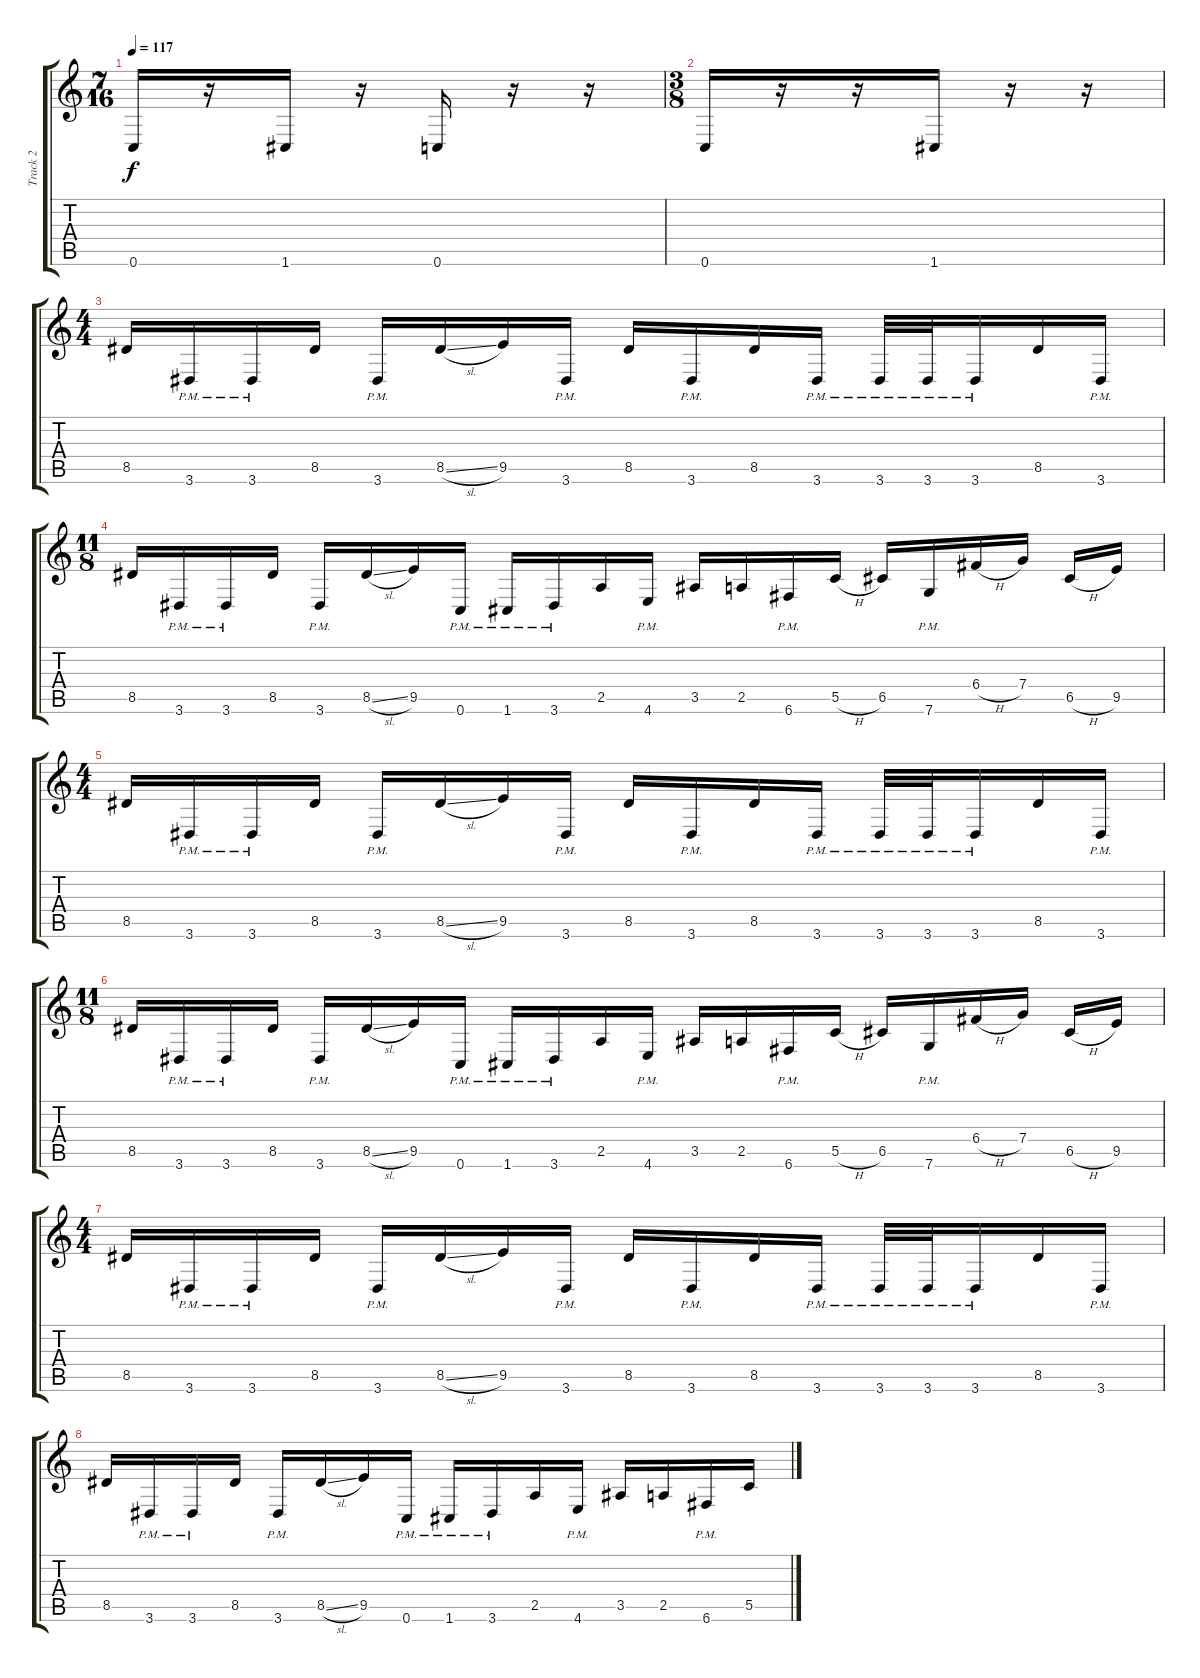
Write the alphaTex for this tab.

\track ("Track 2" "Track 2") {instrument overdrivenguitar}
\staff {score tabs}
\tuning (D4 A3 F3 C3 G2 C2) {hide}
\ts (7 16)
\tempo 117
\clef g2
\ks c
0.6.16{dy f} r.16 1.6.16 r.16 0.6.16 r.16 r.16 |
\ts (3 8)
0.6.16 r.16 r.16 1.6.16 r.16 r.16 |
\ts (4 4)
8.5.16 3.6{pm}.16 3.6{pm}.16 8.5.16 3.6{pm}.16 8.5{sl}.16 9.5.16 3.6{pm}.16 8.5.16 3.6{pm}.16 8.5.16 3.6{pm}.16 3.6{pm}.32 3.6{pm}.32 3.6{pm}.16 8.5.16 3.6{pm}.16 |
\ts (11 8)
8.5.16 3.6{pm}.16 3.6{pm}.16 8.5.16 3.6{pm}.16 8.5{sl}.16 9.5.16 0.6{pm}.16 1.6{pm}.16 3.6{pm}.16 2.5.16 4.6{pm}.16 3.5.16 2.5.16 6.6{pm}.16 5.5{h}.16 6.5.16 7.6{pm}.16 6.4{h}.16 7.4.16 6.5{h}.16 9.5.16 |
\ts (4 4)
8.5.16 3.6{pm}.16 3.6{pm}.16 8.5.16 3.6{pm}.16 8.5{sl}.16 9.5.16 3.6{pm}.16 8.5.16 3.6{pm}.16 8.5.16 3.6{pm}.16 3.6{pm}.32 3.6{pm}.32 3.6{pm}.16 8.5.16 3.6{pm}.16 |
\ts (11 8)
8.5.16 3.6{pm}.16 3.6{pm}.16 8.5.16 3.6{pm}.16 8.5{sl}.16 9.5.16 0.6{pm}.16 1.6{pm}.16 3.6{pm}.16 2.5.16 4.6{pm}.16 3.5.16 2.5.16 6.6{pm}.16 5.5{h}.16 6.5.16 7.6{pm}.16 6.4{h}.16 7.4.16 6.5{h}.16 9.5.16 |
\ts (4 4)
8.5.16 3.6{pm}.16 3.6{pm}.16 8.5.16 3.6{pm}.16 8.5{sl}.16 9.5.16 3.6{pm}.16 8.5.16 3.6{pm}.16 8.5.16 3.6{pm}.16 3.6{pm}.32 3.6{pm}.32 3.6{pm}.16 8.5.16 3.6{pm}.16 |
8.5.16 3.6{pm}.16 3.6{pm}.16 8.5.16 3.6{pm}.16 8.5{sl}.16 9.5.16 0.6{pm}.16 1.6{pm}.16 3.6{pm}.16 2.5.16 4.6{pm}.16 3.5.16 2.5.16 6.6{pm}.16 5.5{h}.16
